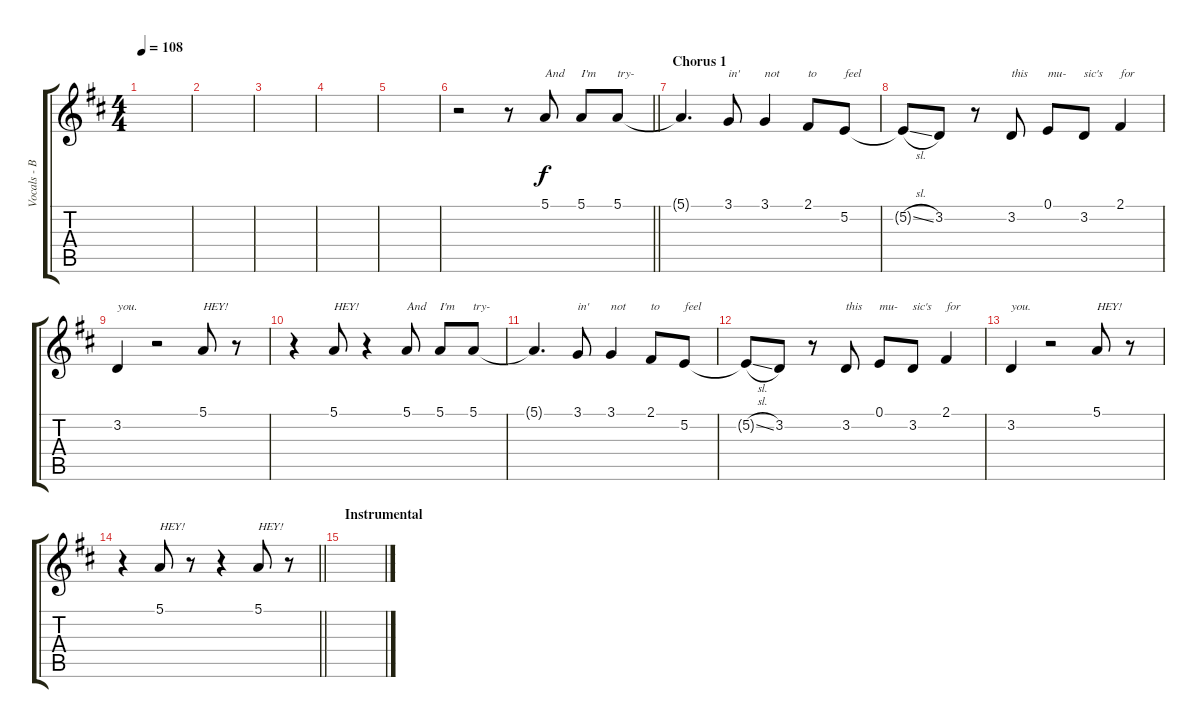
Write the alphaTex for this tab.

\track ("Vocals - Ben Johnston" "Vocals - B") {instrument altosax}
\staff {score tabs}
\tuning (E4 B3 G3 D3 A2 E2) {hide}
\ts (4 4)
\tempo 108
\clef g2
\ks d
|
|
|
|
|
\barLineRight lightlight
r.2 r.8 5.1.8{txt "And"} 5.1.8{txt "I'm"} 5.1.8{txt "try-"} |
\section ("" "Chorus 1")
5.1{t}.4{d} 3.1.8{txt "in'"} 3.1.4{txt "not"} 2.1.8{txt "to"} 5.2.8{txt "feel"} |
5.2{sl t}.8 3.2.8 r.8 3.2.8{txt "this"} 0.1.8{txt "mu-"} 3.2.8{txt "sic's"} 2.1.4{txt "for"} |
3.2.4{txt "you."} r.2 5.1.8{txt "HEY!"} r.8 |
r.4 5.1.8{txt "HEY!"} r.4 5.1.8{txt "And"} 5.1.8{txt "I'm"} 5.1.8{txt "try-"} |
5.1{t}.4{d} 3.1.8{txt "in'"} 3.1.4{txt "not"} 2.1.8{txt "to"} 5.2.8{txt "feel"} |
5.2{sl t}.8 3.2.8 r.8 3.2.8{txt "this"} 0.1.8{txt "mu-"} 3.2.8{txt "sic's"} 2.1.4{txt "for"} |
3.2.4{txt "you."} r.2 5.1.8{txt "HEY!"} r.8 |
\barLineRight lightlight
r.4 5.1.8{txt "HEY!"} r.8 r.4 5.1.8{txt "HEY!"} r.8 |
\section ("" "Instrumental")
